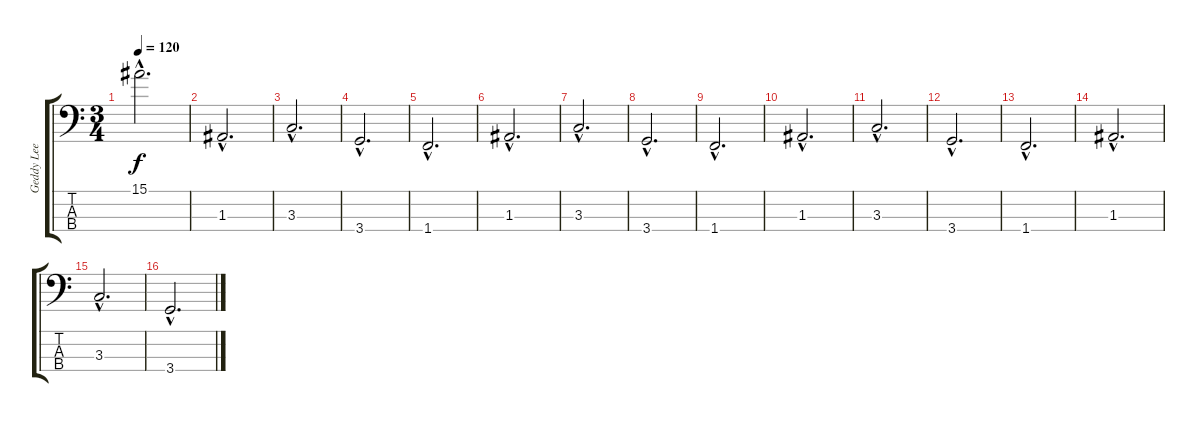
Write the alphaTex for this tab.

\track ("Geddy Lee" "Geddy Lee") {instrument electricbassfinger}
\staff {score tabs}
\tuning (G2 D2 A1 E1) {hide}
\ts (3 4)
\tempo 120
\clef f4
\ks c
15.1{hac t}.2{d dy f} |
1.3{hac}.2{d} |
3.3{hac}.2{d} |
3.4{hac}.2{d} |
1.4{hac}.2{d} |
1.3{hac}.2{d} |
3.3{hac}.2{d} |
3.4{hac}.2{d} |
1.4{hac}.2{d} |
1.3{hac}.2{d} |
3.3{hac}.2{d} |
3.4{hac}.2{d} |
1.4{hac}.2{d} |
1.3{hac}.2{d} |
3.3{hac}.2{d} |
3.4{hac}.2{d}
